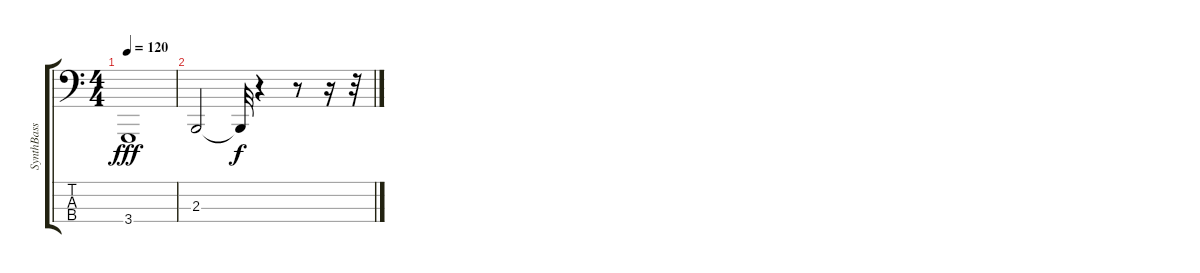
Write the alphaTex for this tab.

\track ("SynthBass" "SynthBass") {instrument lead3calliope}
\staff {score tabs}
\tuning (G2 D2 A1 E1) {hide}
\ts (4 4)
\tempo 120
\clef f4
\ks c
3.4.1{dy fff} |
2.3.2 2.3{t}.32{dy f} r.4 r.8 r.16 r.32
